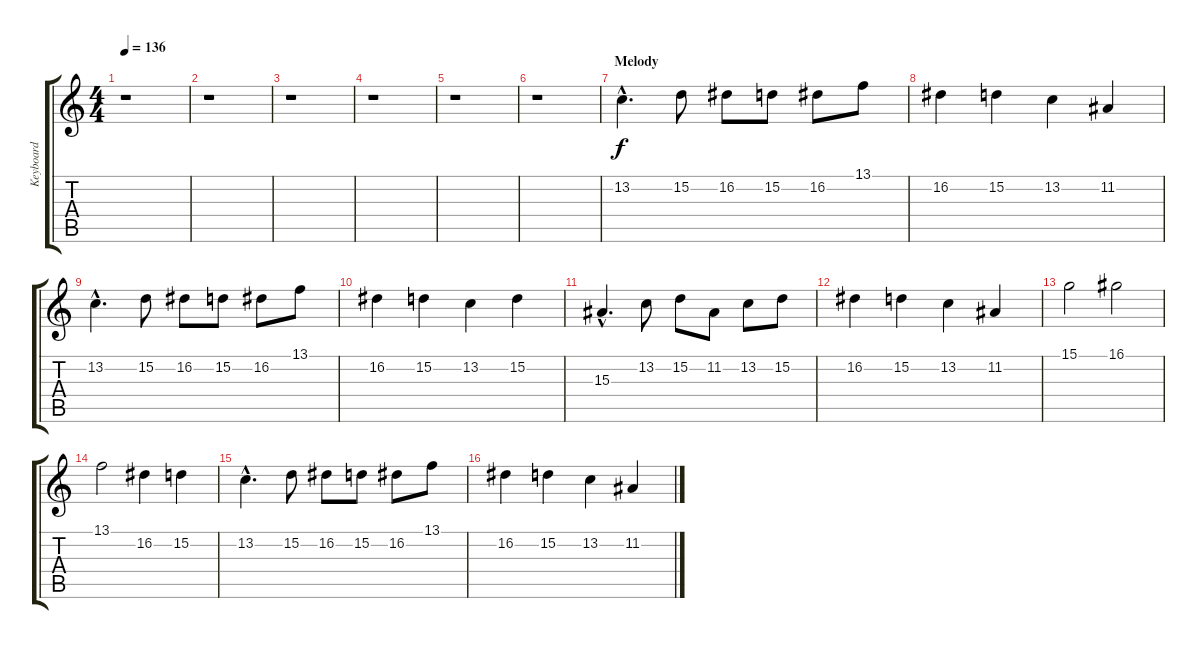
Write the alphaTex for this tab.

\track ("Keyboard" "Keyboard") {instrument synthbrass1}
\staff {score tabs}
\tuning (E4 B3 G3 D3 A2 E2) {hide}
\ts (4 4)
\tempo 136
\clef g2
\ks c
r.1{dy f} |
r.1 |
r.1 |
r.1 |
r.1 |
r.1 |
\section ("" "Melody")
13.2{hac}.4{d} 15.2.8 16.2.8 15.2.8 16.2.8 13.1.8 |
16.2.4 15.2.4 13.2.4 11.2.4 |
13.2{hac}.4{d} 15.2.8 16.2.8 15.2.8 16.2.8 13.1.8 |
16.2.4 15.2.4 13.2.4 15.2.4 |
15.3{hac}.4{d} 13.2.8 15.2.8 11.2.8 13.2.8 15.2.8 |
16.2.4 15.2.4 13.2.4 11.2.4 |
15.1.2 16.1.2 |
13.1.2 16.2.4 15.2.4 |
13.2{hac}.4{d} 15.2.8 16.2.8 15.2.8 16.2.8 13.1.8 |
16.2.4 15.2.4 13.2.4 11.2.4
